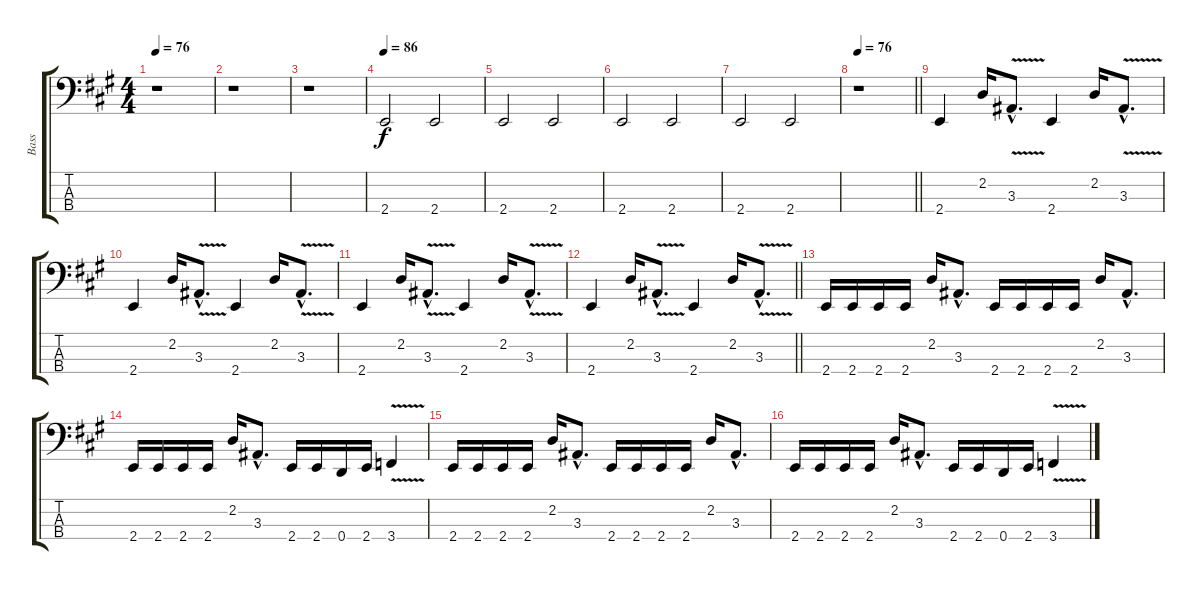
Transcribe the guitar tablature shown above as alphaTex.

\track ("Bass" "Bass") {instrument electricbasspick}
\staff {score tabs}
\tuning (F2 C2 G1 D1) {hide}
\ts (4 4)
\tempo 76
\clef f4
\ks f#minor
r.1{dy f instrument electricbasspick} |
r.1 |
r.1 |
\tempo 86
2.4.2 2.4.2 |
2.4.2 2.4.2 |
2.4.2 2.4.2 |
2.4.2 2.4.2 |
\tempo 76
\barLineRight lightlight
r.1 |
2.4.4 2.2.16 3.3{v hac}.8{d} 2.4.4 2.2.16 3.3{v hac}.8{d} |
2.4.4 2.2.16 3.3{v hac}.8{d} 2.4.4 2.2.16 3.3{v hac}.8{d} |
2.4.4 2.2.16 3.3{v hac}.8{d} 2.4.4 2.2.16 3.3{v hac}.8{d} |
\barLineRight lightlight
2.4.4 2.2.16 3.3{v hac}.8{d} 2.4.4 2.2.16 3.3{v hac}.8{d} |
2.4.16 2.4.16 2.4.16 2.4.16 2.2.16 3.3{hac}.8{d} 2.4.16 2.4.16 2.4.16 2.4.16 2.2.16 3.3{hac}.8{d} |
2.4.16 2.4.16 2.4.16 2.4.16 2.2.16 3.3{hac}.8{d} 2.4.16 2.4.16 0.4.16 2.4.16 3.4{v}.4 |
2.4.16 2.4.16 2.4.16 2.4.16 2.2.16 3.3{hac}.8{d} 2.4.16 2.4.16 2.4.16 2.4.16 2.2.16 3.3{hac}.8{d} |
2.4.16 2.4.16 2.4.16 2.4.16 2.2.16 3.3{hac}.8{d} 2.4.16 2.4.16 0.4.16 2.4.16 3.4{v}.4
